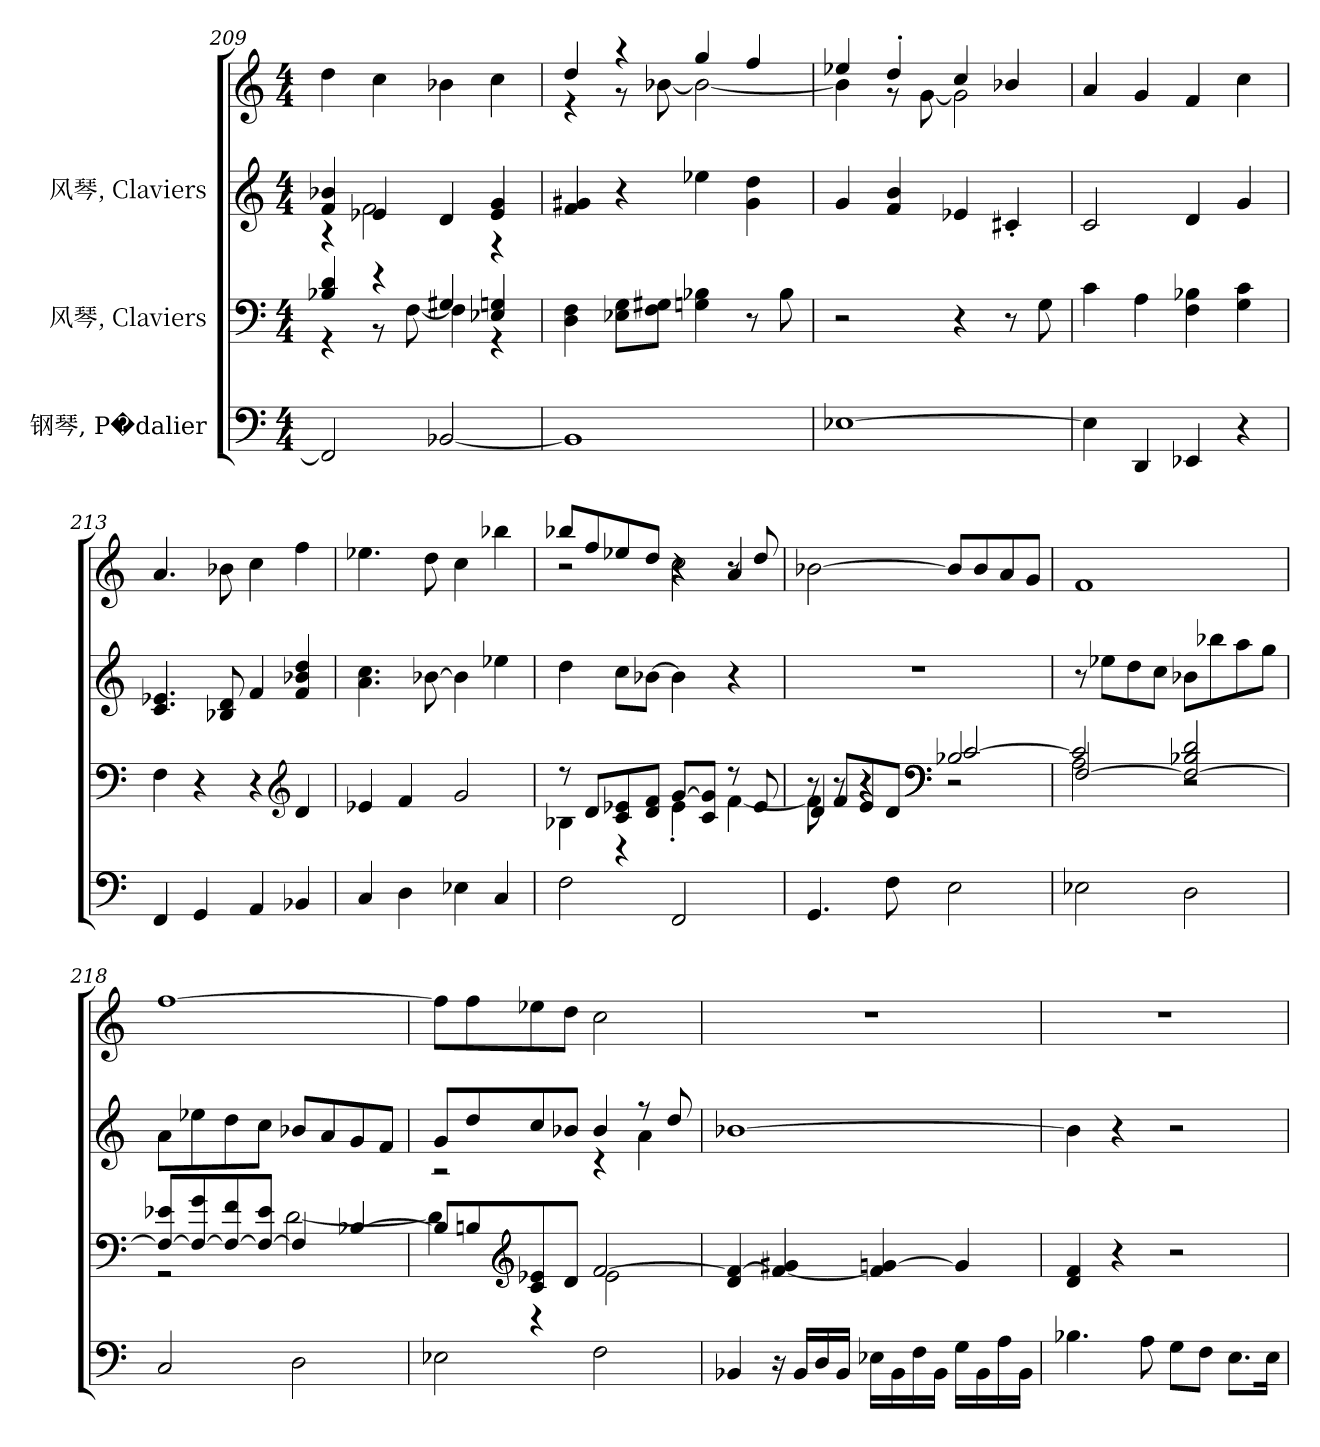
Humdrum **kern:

**kern	**kern	**kern	**kern
*part3	*part2	*part1	*part1
*staff4	*staff3	*staff2	*staff1
*I"钢琴, P�dalier	*I"风琴, Claviers	*I"风琴, Claviers	*
*clefF4	*clefF4	*clefG2	*clefG2
*k[]	*k[]	*k[]	*k[]
*M4/4	*M4/4	*M4/4	*M4/4
=209	=209	=209	=209
*	*^	*^	*
2FF/]	4B-X/ 4d/	4r	4f/ 4b-X/	4r	4dd\
.	4r	8r	4e-X/	2f\	4cc\
.	.	[8F\	.	.	.
[2BB-X/	4G#X/	4F\]	4d/	.	4b-X\
.	4E-X/ 4Gn/	4r	4e-/ 4g/	4r	4cc\
*	*v	*v	*	*	*
*	*	*v	*v	*
!!LO:LB:g=z
=210	=210	=210	=210
*	*	*	*^
1BB-]	4D\ 4F\	4f/ 4g#X/	4dd/	4r
.	8E-X\ 8G\L	4r	4r	8r
.	8F\ 8G#X\J	.	.	[8b-X\
.	4Gn\ 4B-X\	4ee-X\	4gg/	2b-\_
.	8r	4g#\ 4dd\	4ff/	.
.	8B-\	.	.	.
=211	=211	=211	=211	=211
[1E-X	2r	4g/	4ee-X/	4b-\]
.	.	4f/ 4b/	4dd'/	8r
.	.	.	.	[8g\
.	4r	4e-X/	4cc/	2g\]
.	8r	4c#X'/	4b-X/	.
.	8G\	.	.	.
*	*	*	*v	*v
=212	=212	=212	=212
4E-\]	4c\	2c/	4a/
4DD/	4A\	.	4g/
4EE-X/	4F\ 4B-X\	4d/	4f/
4r	4G\ 4c\	4g/	4cc\
=213	=213	=213	=213
4FF/	4F\	4.c/ 4.e-X/	4.a/
4GG/	4r	.	.
.	.	8B-X/ 8d/	8b-X\
4AA/	4r	4f/	4cc\
*	*clefG2	*	*
4BB-X/	4d/	4f/ 4b-X/ 4dd/	4ff\
=214	=214	=214	=214
4C/	4e-X/	4.a\ 4.cc\	4.ee-X\
4D\	4f/	.	.
.	.	[8b-X\	8dd\
4E-X\	2g/	4b-\]	4cc\
4C/	.	4ee-X\	4bb-X\
!!LO:PB:g=z
=215	=215	=215	=215
*	*^	*	*^
*	*	*	*	*	*^
2F\	8r	4B-X\	4dd\	8bb-X/L	2r	2r
.	8d/L	.	.	8ff/	.	.
.	8c/ 8e-X/	4r	8cc\L	8ee-X/	.	.
.	8d/ 8f/J	.	[8b-X\J	8dd/J	.	.
2FF/	[8g/L	4e-'\	4b-\]	4r	2cc\	4r
.	8c/ 8g/]J	.	.	.	.	.
.	8r	[4f\	4r	8r	.	4a/
.	8e-/	.	.	8dd/	.	.
*	*	*	*	*v	*v	*v
=216	=216	=216	=216	=216
*	*	*^	*	*
4.GG/	8r	8f\]	4d/	1r	[2b-X\
.	8f/L	8r	.	.	.
.	8e/	4r	4r	.	.
8F\	8d/J	.	.	.	.
*	*clefF4	*	*	*	*
2E\	2B-X/	2r	[2c/	.	8b-/L]
.	.	.	.	.	8b-/
.	.	.	.	.	8a/
.	.	.	.	.	8g/J
=217	=217	=217	=217	=217	=217
2E-X\	[2F/	2A\	2c/]	8r	1f
.	.	.	.	8ee-X\L	.
.	.	.	.	8dd\	.
.	.	.	.	8cc\J	.
2D\	2F/_ 2B-X/ 2d/	2r	2r	8b-X\L	.
.	.	.	.	8bb-X\	.
.	.	.	.	8aa\	.
.	.	.	.	8gg\J	.
*	*	*v	*v	*	*
!!LO:LB:g=z
=218	=218	=218	=218	=218
2C/	8F/_ 8e-X/L	2r	8a\L	[1ff
.	8F/_ 8g/	.	8ee-X\	.
.	8F/_ 8f/	.	8dd\	.
.	8F/_ 8e-/J	.	8cc\J	.
2D\	4F/]	[2d\	8b-X/L	.
.	.	.	8a/	.
.	[4B-X/	.	8g/	.
.	.	.	8f/J	.
=219	=219	=219	=219	=219
*	*	*	*^	*
2E-X\	8B-/L]	4d\]	8g/L	2r	8ff\L]
.	8Bn/	.	8dd/	.	8ff\
*	*clefG2	*	*	*	*
.	8c/ 8e-X/	4r	8cc/	.	8ee-X\
.	8d/J	.	8b-X/J	.	8dd\J
2F\	[2f/	2e-\	4b-/	4r	2cc\
.	.	.	8r	4a\	.
.	.	.	8dd/	.	.
*	*v	*v	*	*	*
*	*	*v	*v	*
=220	=220	=220	=220
4BB-X/	4d/ 4f/_	[1b-X	1r
16r	4f/_ 4g#X/	.	.
16BB-/LL	.	.	.
16D/	.	.	.
16BB-/JJ	.	.	.
16E-X\LL	4f/] [4gn/	.	.
16BB-\	.	.	.
16F\	.	.	.
16BB-\JJ	.	.	.
16G\LL	4g/]	.	.
16BB-\	.	.	.
16A\	.	.	.
16BB-\JJ	.	.	.
!!LO:LB:g=z
=221	=221	=221	=221
4.B-X\	4d/ 4f/	4b-\]	1r
.	4r	4r	.
8A\	.	.	.
8G\L	2r	2r	.
8F\J	.	.	.
8.E\L	.	.	.
16E\Jk	.	.	.
=	=	=	=
*-	*-	*-	*-
